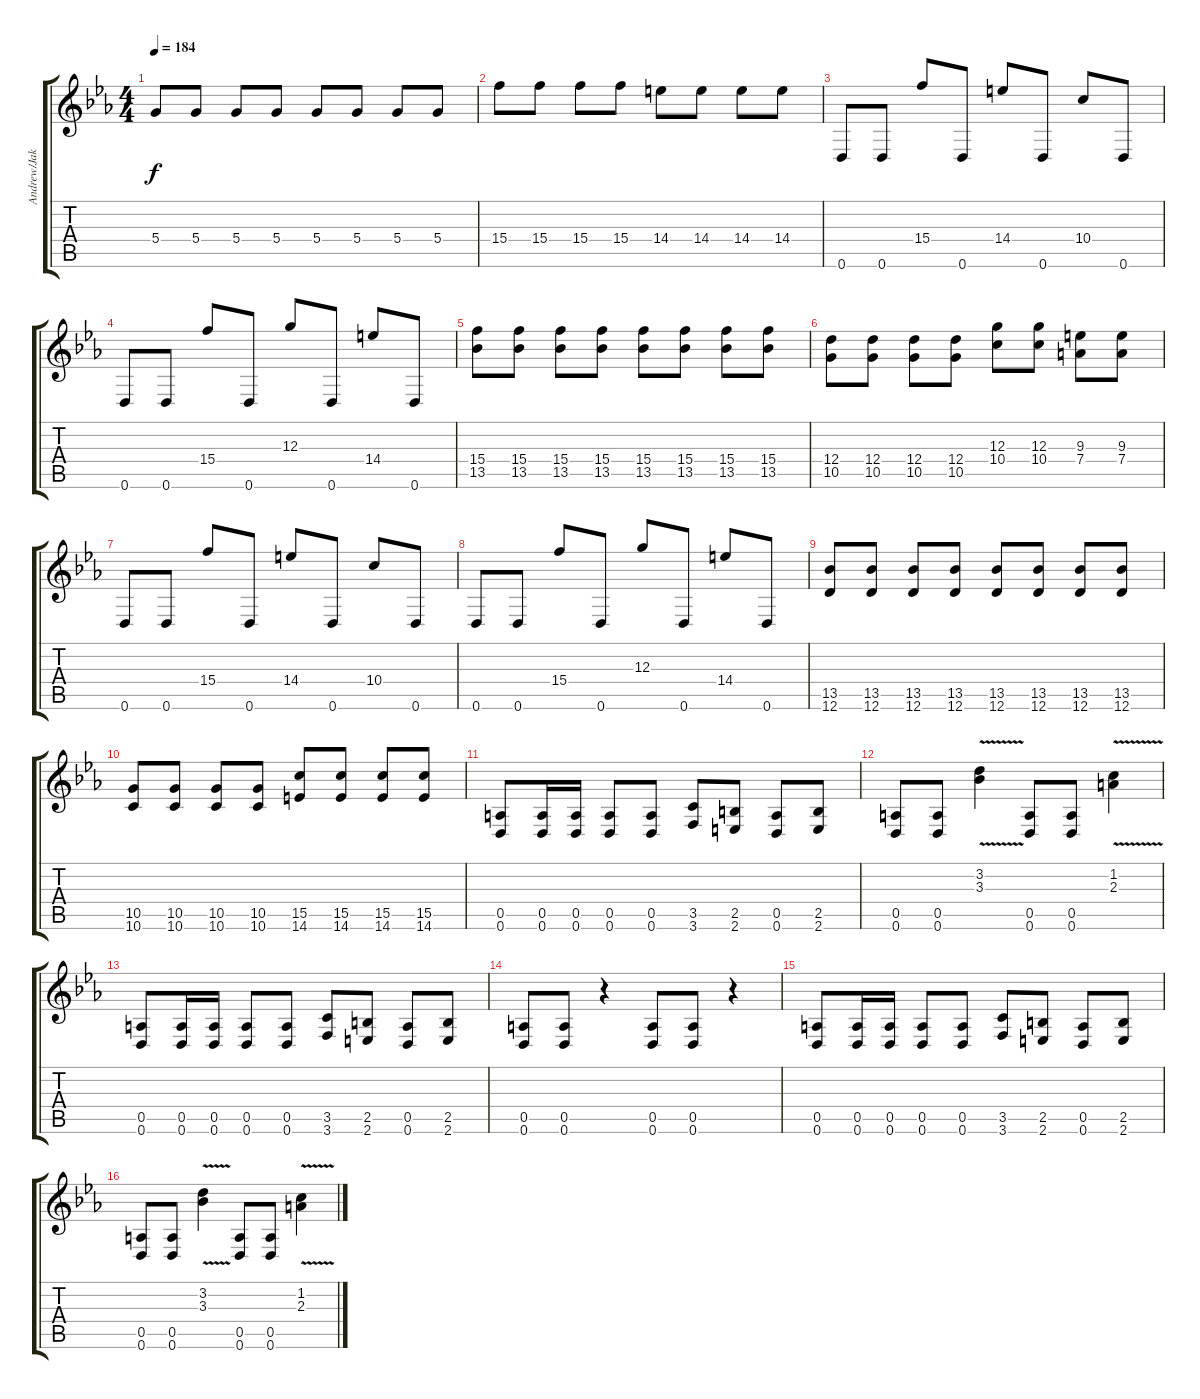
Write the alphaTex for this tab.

\track ("Andrew/Jake" "Andrew/Jak") {instrument overdrivenguitar}
\staff {score tabs}
\tuning (E4 B3 G3 D3 A2 D2) {hide}
\ts (4 4)
\tempo 184
\clef g2
\ks cminor
5.4.8{dy f} 5.4.8 5.4.8 5.4.8 5.4.8 5.4.8 5.4.8 5.4.8 |
15.4.8 15.4.8 15.4.8 15.4.8 14.4.8 14.4.8 14.4.8 14.4.8 |
0.6.8 0.6.8 15.4.8 0.6.8 14.4.8 0.6.8 10.4.8 0.6.8 |
0.6.8 0.6.8 15.4.8 0.6.8 12.3.8 0.6.8 14.4.8 0.6.8 |
(15.4 13.5).8 (15.4 13.5).8 (15.4 13.5).8 (15.4 13.5).8 (15.4 13.5).8 (15.4 13.5).8 (15.4 13.5).8 (15.4 13.5).8 |
(12.4 10.5).8 (12.4 10.5).8 (12.4 10.5).8 (12.4 10.5).8 (12.3 10.4).8 (12.3 10.4).8 (9.3 7.4).8 (9.3 7.4).8 |
0.6.8 0.6.8 15.4.8 0.6.8 14.4.8 0.6.8 10.4.8 0.6.8 |
0.6.8 0.6.8 15.4.8 0.6.8 12.3.8 0.6.8 14.4.8 0.6.8 |
(13.5 12.6).8 (13.5 12.6).8 (13.5 12.6).8 (13.5 12.6).8 (13.5 12.6).8 (13.5 12.6).8 (13.5 12.6).8 (13.5 12.6).8 |
(10.5 10.6).8 (10.5 10.6).8 (10.5 10.6).8 (10.5 10.6).8 (15.5 14.6).8 (15.5 14.6).8 (15.5 14.6).8 (15.5 14.6).8 |
(0.5 0.6).8 (0.5 0.6).16 (0.5 0.6).16 (0.5 0.6).8 (0.5 0.6).8 (3.5 3.6).8 (2.5 2.6).8 (0.5 0.6).8 (2.5 2.6).8 |
(0.5 0.6).8 (0.5 0.6).8 (3.2 3.3{v}).4 (0.5 0.6).8 (0.5 0.6).8 (1.2 2.3{v}).4 |
(0.5 0.6).8 (0.5 0.6).16 (0.5 0.6).16 (0.5 0.6).8 (0.5 0.6).8 (3.5 3.6).8 (2.5 2.6).8 (0.5 0.6).8 (2.5 2.6).8 |
(0.5 0.6).8 (0.5 0.6).8 r.4 (0.5 0.6).8 (0.5 0.6).8 r.4 |
(0.5 0.6).8 (0.5 0.6).16 (0.5 0.6).16 (0.5 0.6).8 (0.5 0.6).8 (3.5 3.6).8 (2.5 2.6).8 (0.5 0.6).8 (2.5 2.6).8 |
(0.5 0.6).8 (0.5 0.6).8 (3.2 3.3{v}).4 (0.5 0.6).8 (0.5 0.6).8 (1.2 2.3{v}).4
